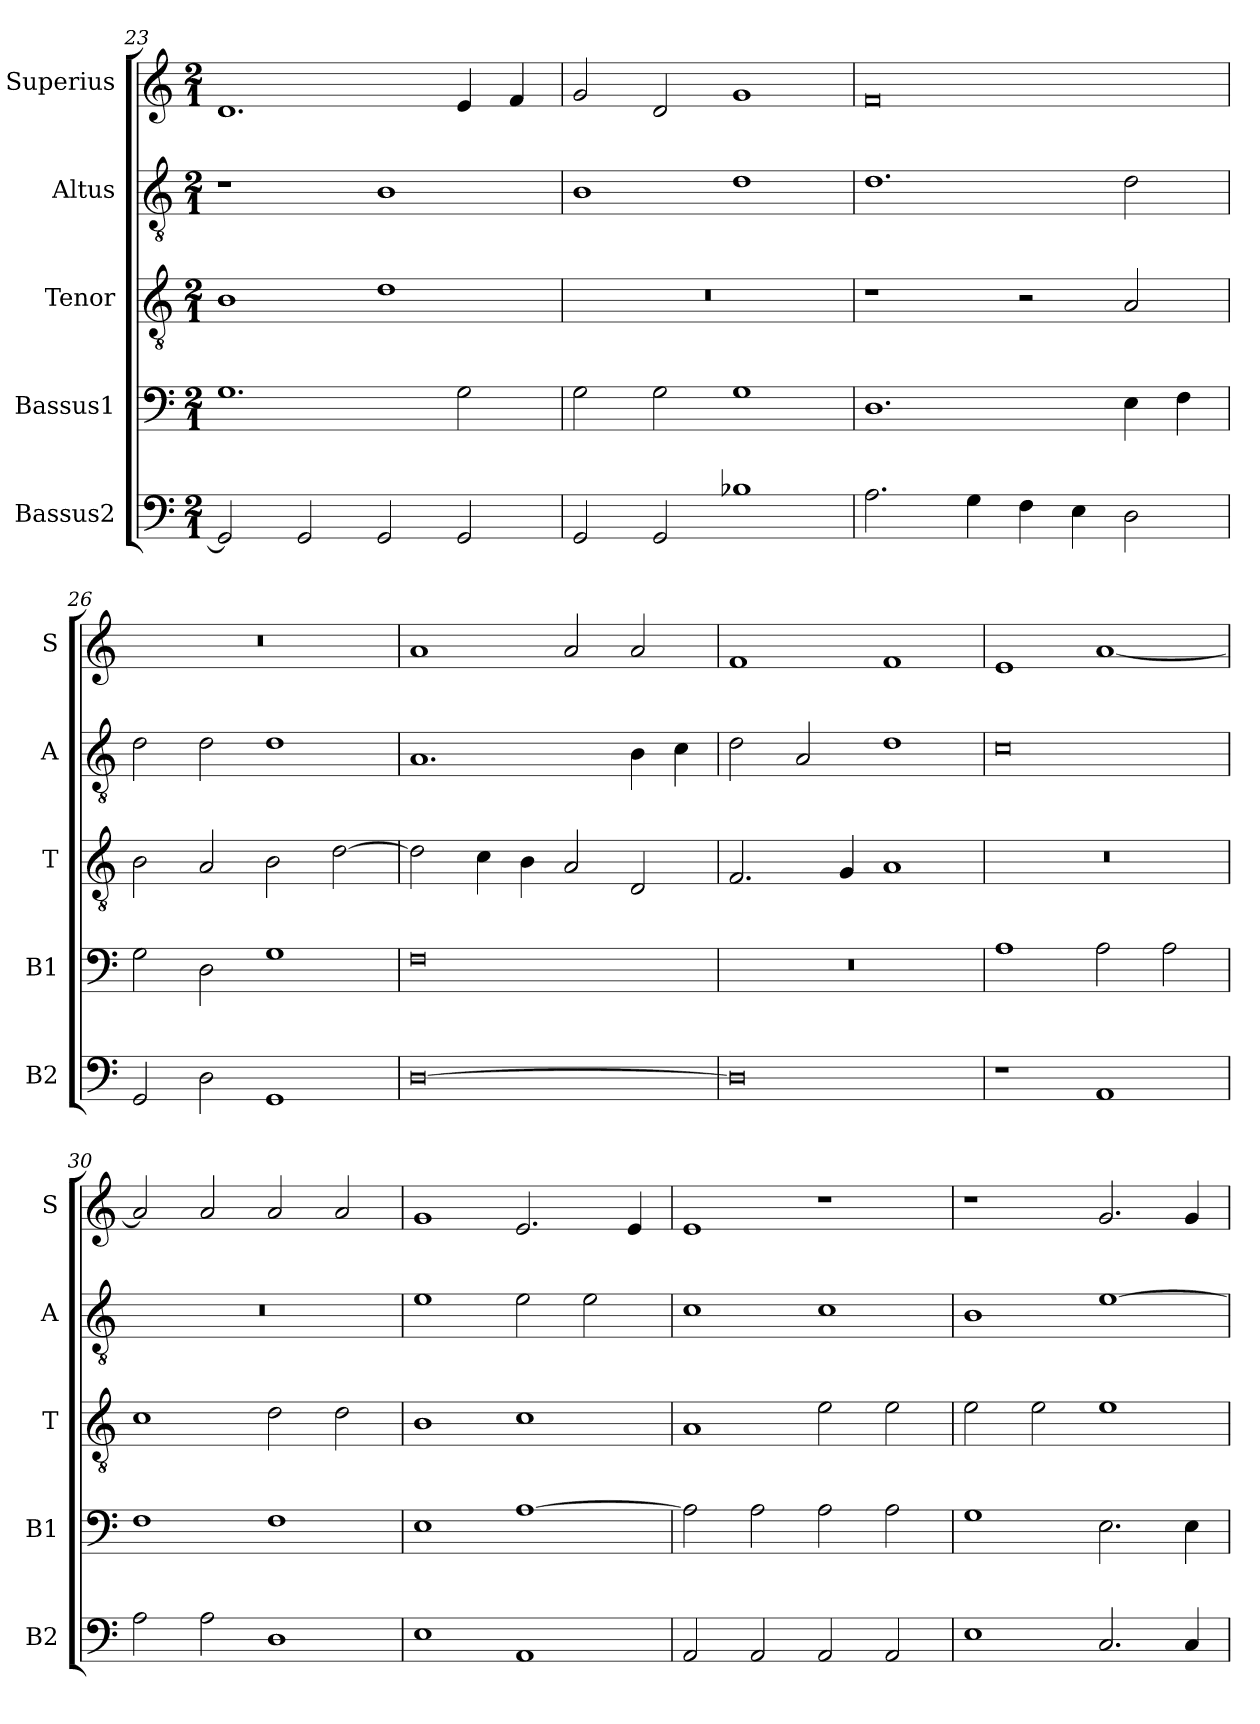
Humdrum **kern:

**kern	**kern	**kern	**kern	**kern
*part5	*part4	*part3	*part2	*part1
*staff5	*staff4	*staff3	*staff2	*staff1
*I"Bassus2	*I"Bassus1	*I"Tenor	*I"Altus	*I"Superius
*I'B2	*I'B1	*I'T	*I'A	*I'S
*clefF4	*clefF4	*clefGv2	*clefGv2	*clefG2
*k[]	*k[]	*k[]	*k[]	*k[]
*M2/1	*M2/1	*M2/1	*M2/1	*M2/1
=23	=23	=23	=23	=23
2GG/]	1.G	1B	1r	1.d
2GG/	.	.	.	.
2GG/	.	1d	1B	.
2GG/	2G\	.	.	4e/
.	.	.	.	4f/
=24	=24	=24	=24	=24
2GG/	2G\	0r	1B	2g/
2GG/	2G\	.	.	2d/
1B-X	1G	.	1d	1g
=25	=25	=25	=25	=25
2.A\	1.D	1r	1.d	0f
4G\	.	.	.	.
4F\	.	2r	.	.
4E\	.	.	.	.
2D\	4E\	2A/	2d\	.
.	4F\	.	.	.
=26	=26	=26	=26	=26
2GG/	2G\	2B\	2d\	0r
2D\	2D\	2A/	2d\	.
1GG	1G	2B\	1d	.
.	.	[2d\	.	.
=27	=27	=27	=27	=27
[0D	0F	2d\]	1.A	1a
.	.	4c\	.	.
.	.	4B\	.	.
.	.	2A/	.	2a/
.	.	2D/	4B\	2a/
.	.	.	4c\	.
=28	=28	=28	=28	=28
0D]	0r	2.F/	2d\	1f
.	.	.	2A/	.
.	.	4G/	.	.
.	.	1A	1d	1f
=29	=29	=29	=29	=29
1r	1A	0r	0c	1e
1AA	2A\	.	.	[1a
.	2A\	.	.	.
=30	=30	=30	=30	=30
2A\	1F	1c	0r	2a/]
2A\	.	.	.	2a/
1D	1F	2d\	.	2a/
.	.	2d\	.	2a/
=31	=31	=31	=31	=31
1E	1E	1B	1e	1g
1AA	[1A	1c	2e\	2.e/
.	.	.	2e\	.
.	.	.	.	4e/
=32	=32	=32	=32	=32
2AA/	2A\]	1A	1c	1e
2AA/	2A\	.	.	.
2AA/	2A\	2e\	1c	1r
2AA/	2A\	2e\	.	.
=33	=33	=33	=33	=33
1E	1G	2e\	1B	1r
.	.	2e\	.	.
2.C/	2.E\	1e	[1e	2.g/
4C/	4E\	.	.	4g/
=	=	=	=	=
*-	*-	*-	*-	*-
